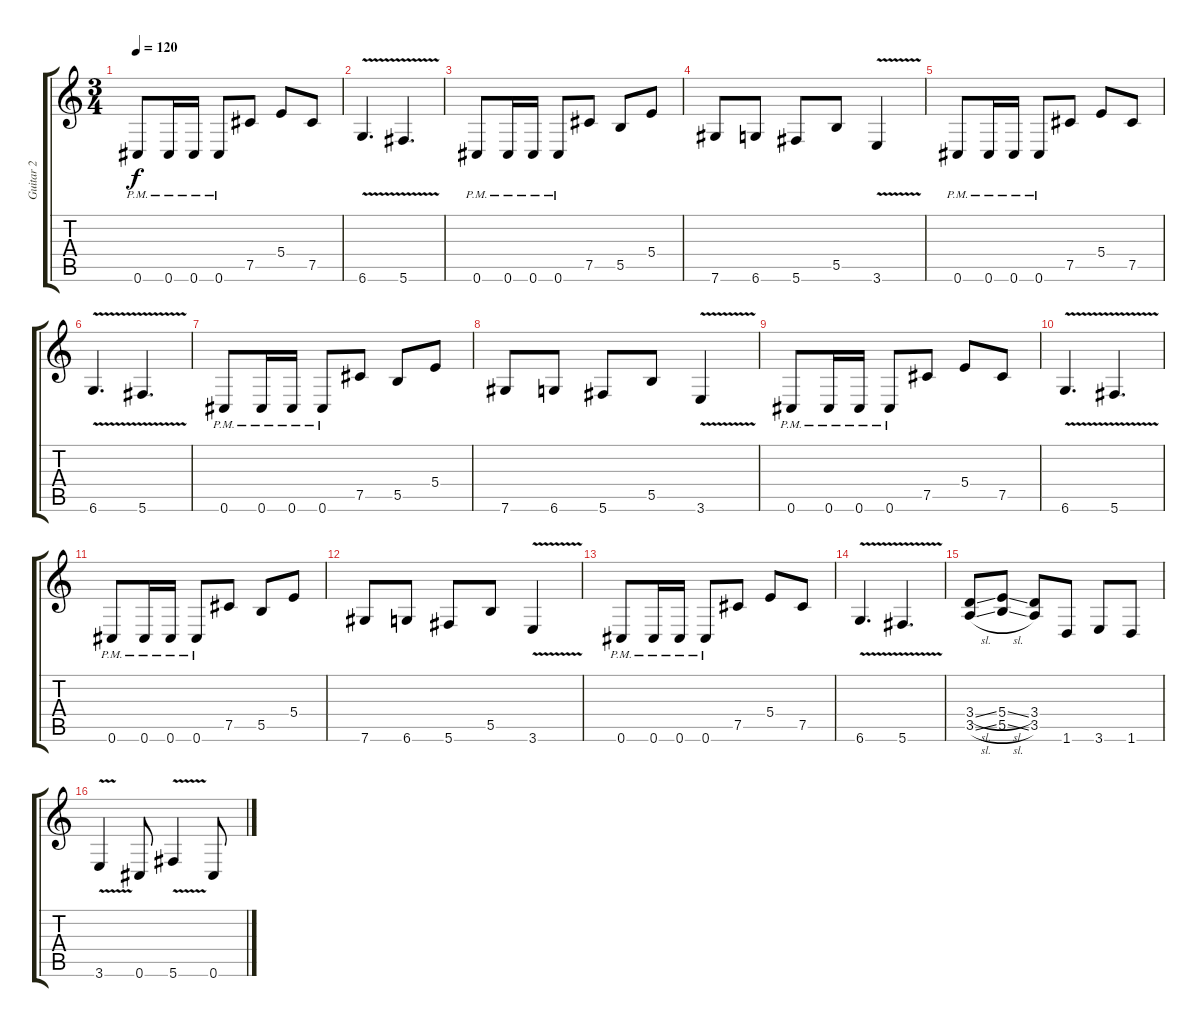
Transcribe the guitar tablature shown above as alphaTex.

\track ("Guitar 2" "Guitar 2") {instrument distortionguitar}
\staff {score tabs}
\tuning (Db4 Ab3 E3 B2 Gb2 Db2) {hide}
\ts (3 4)
\tempo 120
\clef g2
\ks c
0.6{pm}.8{dy f} 0.6{pm}.16 0.6{pm}.16 0.6{pm}.8 7.5.8 5.4.8 7.5.8 |
6.6{v}.4{d} 5.6{v}.4{d} |
0.6{pm}.8 0.6{pm}.16 0.6{pm}.16 0.6{pm}.8 7.5.8 5.5.8 5.4.8 |
7.6.8 6.6.8 5.6.8 5.5.8 3.6{v}.4 |
0.6{pm}.8 0.6{pm}.16 0.6{pm}.16 0.6{pm}.8 7.5.8 5.4.8 7.5.8 |
6.6{v}.4{d} 5.6{v}.4{d} |
0.6{pm}.8 0.6{pm}.16 0.6{pm}.16 0.6{pm}.8 7.5.8 5.5.8 5.4.8 |
7.6.8 6.6.8 5.6.8 5.5.8 3.6{v}.4 |
0.6{pm}.8 0.6{pm}.16 0.6{pm}.16 0.6{pm}.8 7.5.8 5.4.8 7.5.8 |
6.6{v}.4{d} 5.6{v}.4{d} |
0.6{pm}.8 0.6{pm}.16 0.6{pm}.16 0.6{pm}.8 7.5.8 5.5.8 5.4.8 |
7.6.8 6.6.8 5.6.8 5.5.8 3.6{v}.4 |
0.6{pm}.8 0.6{pm}.16 0.6{pm}.16 0.6{pm}.8 7.5.8 5.4.8 7.5.8 |
6.6{v}.4{d} 5.6{v}.4{d} |
(3.4{sl} 3.5{sl}).8 (5.4{sl} 5.5{sl}).8 (3.4 3.5).8 1.6.8 3.6.8 1.6.8 |
3.6{v}.4 0.6.8 5.6{v}.4 0.6.8
